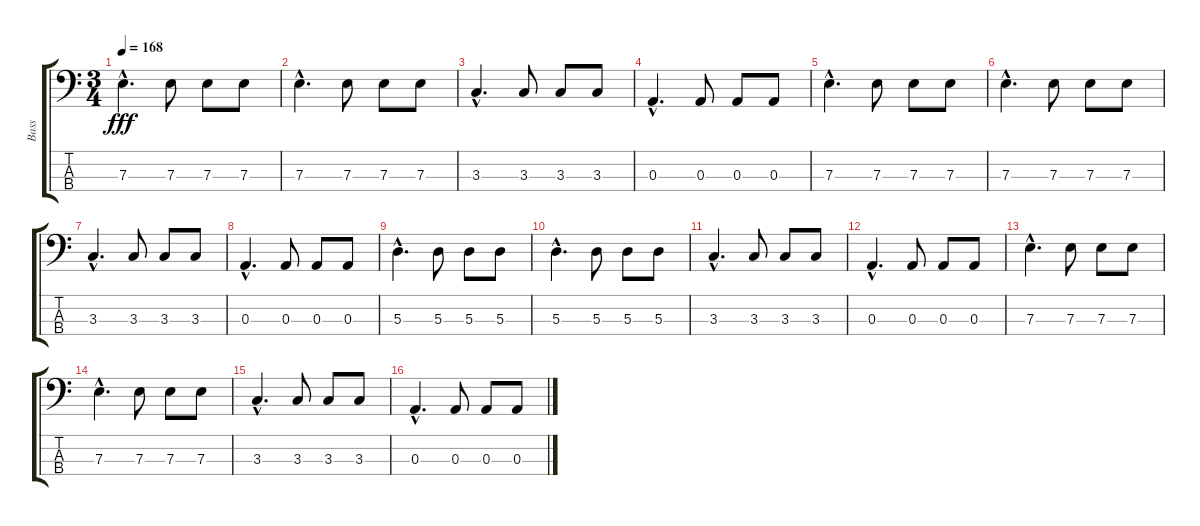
\track ("Bass" "Bass") {instrument electricbassfinger}
\staff {score tabs}
\tuning (G2 D2 A1 E1) {hide}
\ts (3 4)
\tempo 168
\clef f4
\ks c
7.3{hac}.4{d dy fff} 7.3.8 7.3.8 7.3.8 |
7.3{hac}.4{d} 7.3.8 7.3.8 7.3.8 |
3.3{hac}.4{d} 3.3.8 3.3.8 3.3.8 |
0.3{hac}.4{d} 0.3.8 0.3.8 0.3.8 |
7.3{hac}.4{d} 7.3.8 7.3.8 7.3.8 |
7.3{hac}.4{d} 7.3.8 7.3.8 7.3.8 |
3.3{hac}.4{d} 3.3.8 3.3.8 3.3.8 |
0.3{hac}.4{d} 0.3.8 0.3.8 0.3.8 |
5.3{hac}.4{d} 5.3.8 5.3.8 5.3.8 |
5.3{hac}.4{d} 5.3.8 5.3.8 5.3.8 |
3.3{hac}.4{d} 3.3.8 3.3.8 3.3.8 |
0.3{hac}.4{d} 0.3.8 0.3.8 0.3.8 |
7.3{hac}.4{d} 7.3.8 7.3.8 7.3.8 |
7.3{hac}.4{d} 7.3.8 7.3.8 7.3.8 |
3.3{hac}.4{d} 3.3.8 3.3.8 3.3.8 |
0.3{hac}.4{d} 0.3.8 0.3.8 0.3.8
